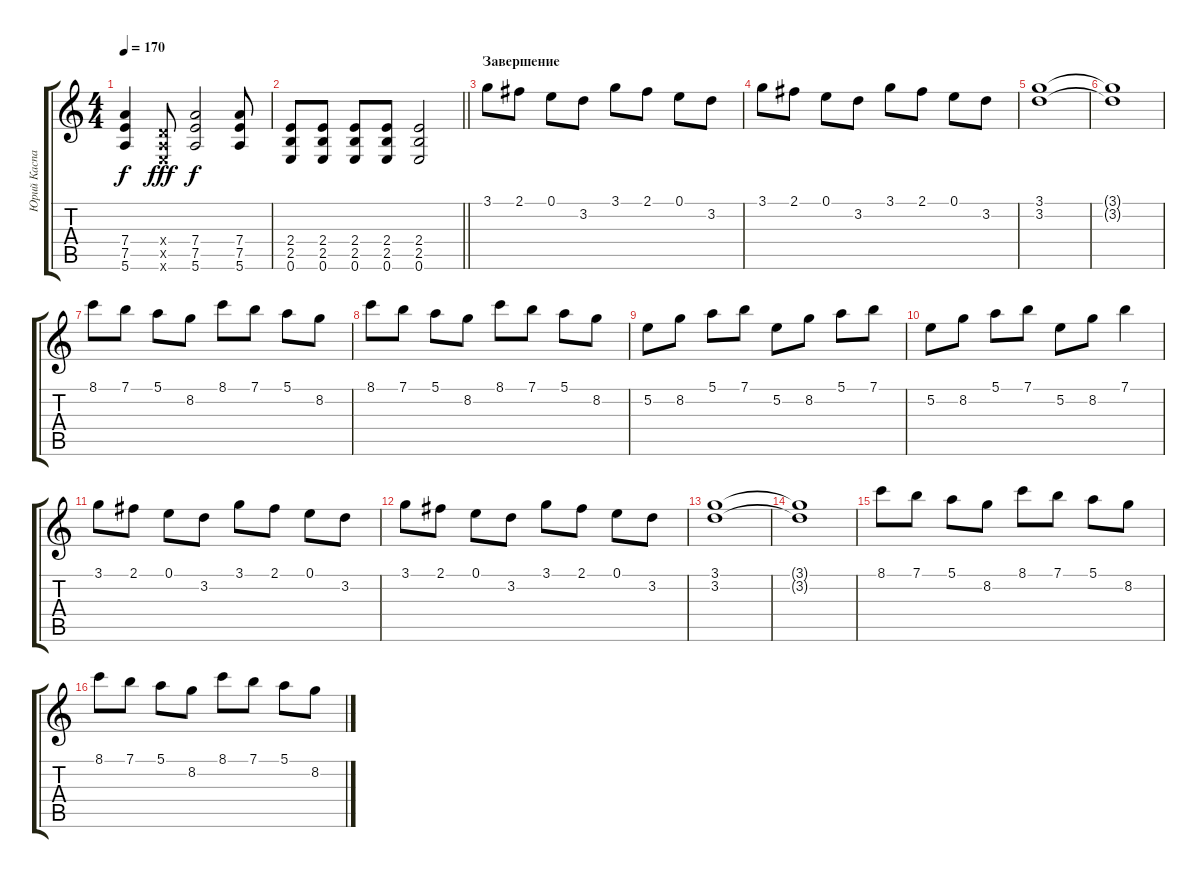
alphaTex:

\track ("Юрий Каспарян" "Юрий Каспа") {instrument electricguitarmuted}
\staff {score tabs}
\tuning (E4 B3 G3 D3 A2 E2) {hide}
\ts (4 4)
\tempo 170
\clef g2
\ks c
(7.4 7.5 5.6).4{dy f} (0.4{x} 0.5{x} 0.6{x}).8{dy fff} (7.4 7.5 5.6).2{dy f} (7.4 7.5 5.6).8 |
\barLineRight lightlight
(2.4 2.5 0.6).8 (2.4 2.5 0.6).8 (2.4 2.5 0.6).8 (2.4 2.5 0.6).8 (2.4 2.5 0.6).2 |
\section ("" "Завершение")
3.1.8 2.1.8 0.1.8 3.2.8 3.1.8 2.1.8 0.1.8 3.2.8 |
3.1.8 2.1.8 0.1.8 3.2.8 3.1.8 2.1.8 0.1.8 3.2.8 |
(3.1 3.2).1 |
(3.1{t} 3.2{t}).1 |
8.1.8 7.1.8 5.1.8 8.2.8 8.1.8 7.1.8 5.1.8 8.2.8 |
8.1.8 7.1.8 5.1.8 8.2.8 8.1.8 7.1.8 5.1.8 8.2.8 |
5.2.8 8.2.8 5.1.8 7.1.8 5.2.8 8.2.8 5.1.8 7.1.8 |
5.2.8 8.2.8 5.1.8 7.1.8 5.2.8 8.2.8 7.1.4 |
3.1.8 2.1.8 0.1.8 3.2.8 3.1.8 2.1.8 0.1.8 3.2.8 |
3.1.8 2.1.8 0.1.8 3.2.8 3.1.8 2.1.8 0.1.8 3.2.8 |
(3.1 3.2).1 |
(3.1{t} 3.2{t}).1 |
8.1.8 7.1.8 5.1.8 8.2.8 8.1.8 7.1.8 5.1.8 8.2.8 |
8.1.8 7.1.8 5.1.8 8.2.8 8.1.8 7.1.8 5.1.8 8.2.8
